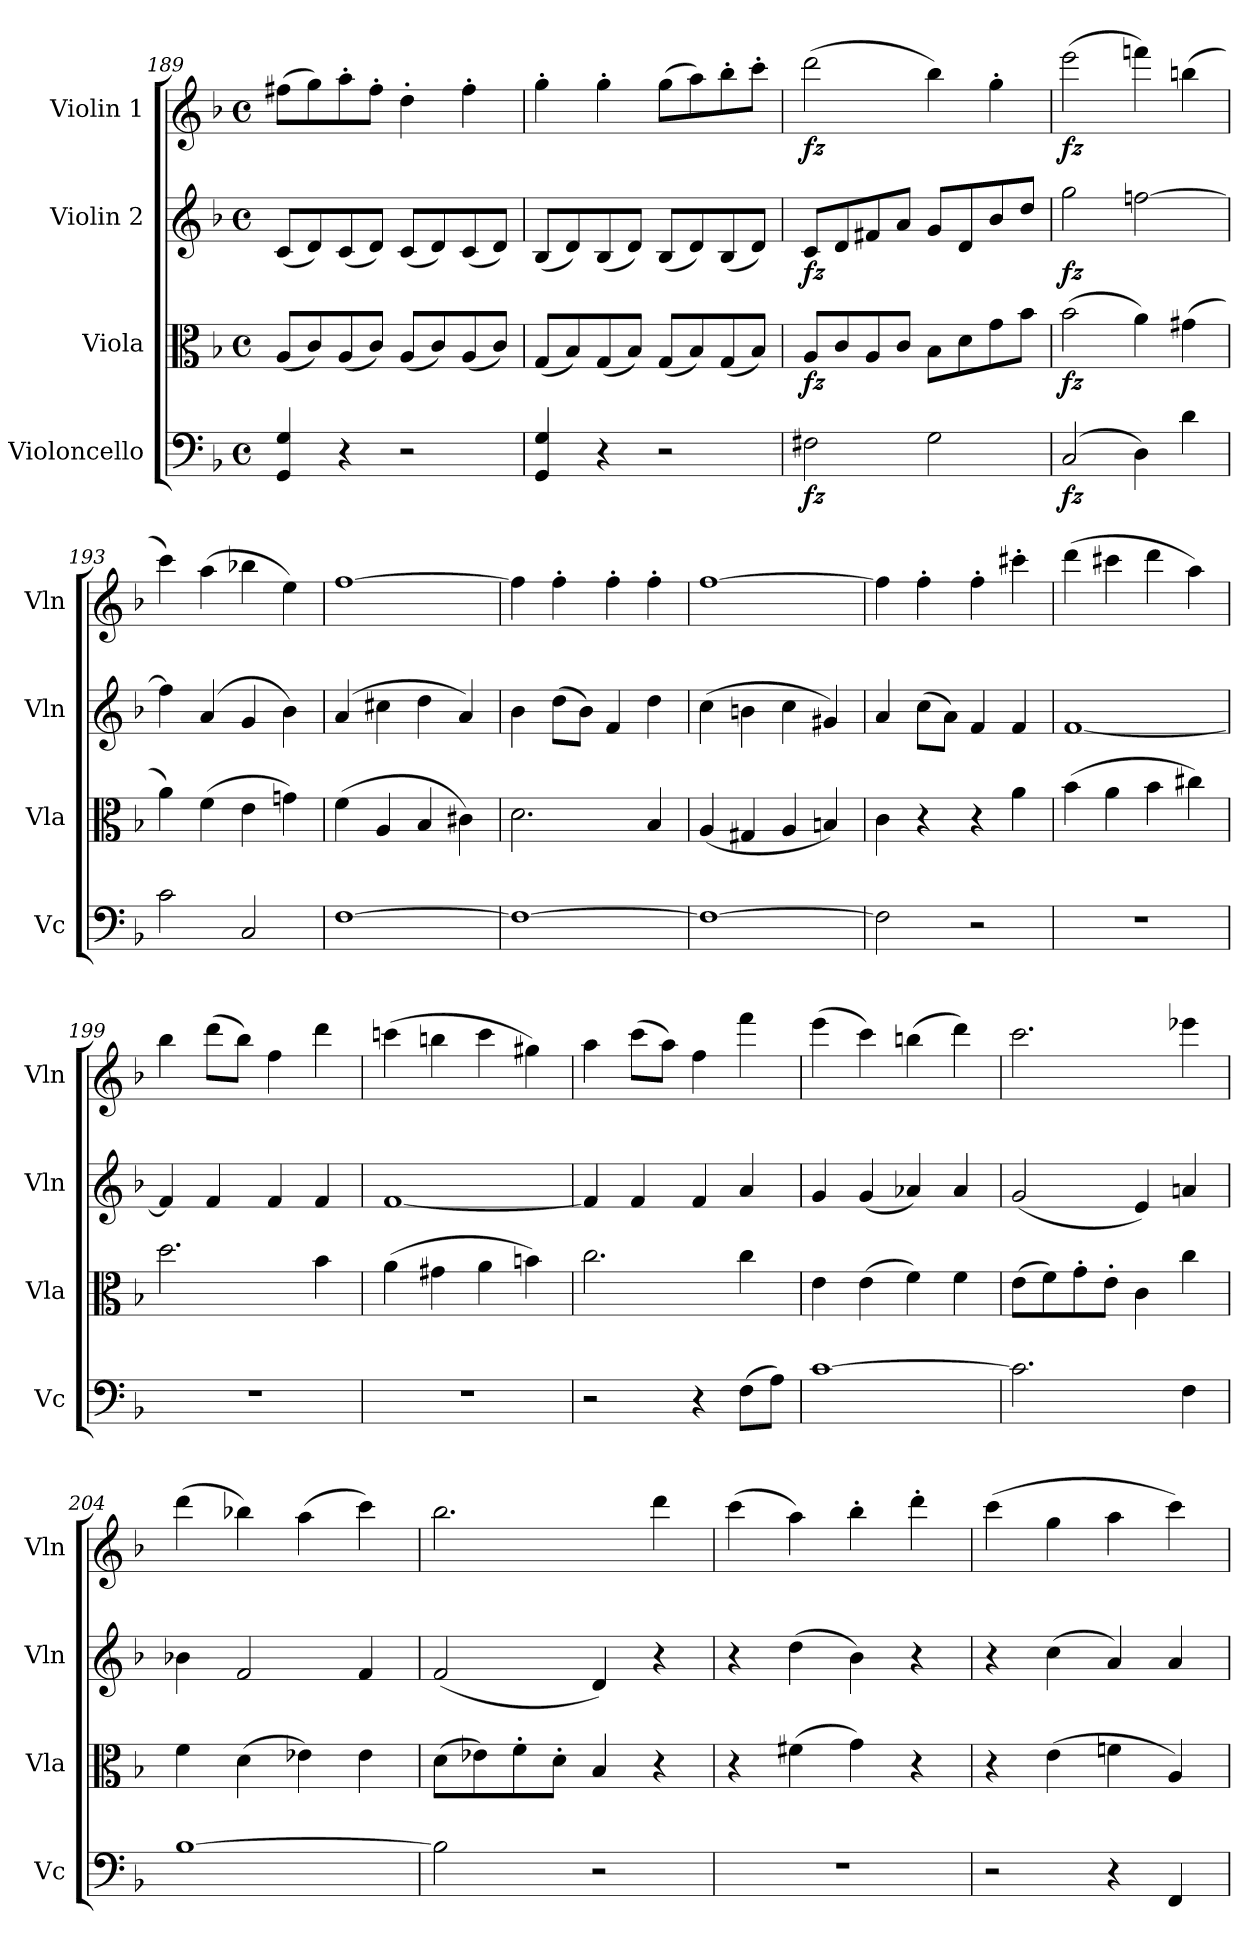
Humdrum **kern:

**kern	**dynam	**kern	**dynam	**kern	**dynam	**kern	**dynam
*part4	*part4	*part3	*part3	*part2	*part2	*part1	*part1
*staff4	*staff4	*staff3	*staff3	*staff2	*staff2	*staff1	*staff1
*I"Violoncello	*	*I"Viola	*	*I"Violin 2	*	*I"Violin 1	*
*I'Vc	*	*I'Vla	*	*I'Vln	*	*I'Vln	*
*clefF4	*	*clefC3	*	*clefG2	*	*clefG2	*
*k[b-]	*	*k[b-]	*	*k[b-]	*	*k[b-]	*
*M4/4	*	*M4/4	*	*M4/4	*	*M4/4	*
*met(c)	*	*met(c)	*	*met(c)	*	*met(c)	*
=189	=189	=189	=189	=189	=189	=189	=189
4GG/ 4G/	.	(8A/L	.	(8c/L	.	(8ff#X\L	.
.	.	8c/)	.	8d/)	.	8gg\)	.
4r	.	(8A/	.	(8c/	.	8aa'\	.
.	.	8c/J)	.	8d/J)	.	8ff#'\J	.
2r	.	(8A/L	.	(8c/L	.	4dd'\	.
.	.	8c/)	.	8d/)	.	.	.
.	.	(8A/	.	(8c/	.	4ff#'\	.
.	.	8c/J)	.	8d/J)	.	.	.
=190	=190	=190	=190	=190	=190	=190	=190
4GG/ 4G/	.	(8G/L	.	(8B-/L	.	4gg'\	.
.	.	8B-/)	.	8d/)	.	.	.
4r	.	(8G/	.	(8B-/	.	4gg'\	.
.	.	8B-/J)	.	8d/J)	.	.	.
2r	.	(8G/L	.	(8B-/L	.	(8gg\L	.
.	.	8B-/)	.	8d/)	.	8aa\)	.
.	.	(8G/	.	(8B-/	.	8bb-'\	.
.	.	8B-/J)	.	8d/J)	.	8ccc'\J	.
=191	=191	=191	=191	=191	=191	=191	=191
!	!LO:DY:b	!	!LO:DY:b	!	!LO:DY:b	!	!LO:DY:b
2F#X\	fz	8A/L	fz	8c/L	fz	(2ddd\	fz
.	.	8c/	.	8d/	.	.	.
.	.	8A/	.	8f#X/	.	.	.
.	.	8c/J	.	8a/J	.	.	.
2G\	.	8B-\L	.	8g/L	.	4bb-\)	.
.	.	8d\	.	8d/	.	.	.
.	.	8g\	.	8b-/	.	4gg'\	.
.	.	8b-\J	.	8dd/J	.	.	.
=192	=192	=192	=192	=192	=192	=192	=192
!	!LO:DY:b	!	!LO:DY:b	!	!LO:DY:b	!	!LO:DY:b
(2C/	fz	(2b-\	fz	2gg\	fz	(2eee\	fz
4D\)	.	4a\)	.	[2ffn\	.	4fffn\)	.
4d\	.	(4g#X\	.	.	.	(4bbn\	.
!!LO:LB:g=z
=193	=193	=193	=193	=193	=193	=193	=193
2c\	.	4a\)	.	4ff\]	.	4ccc\)	.
.	.	(4f\	.	(4a/	.	(4aa\	.
2C/	.	4e\	.	4g/	.	4bb-X\	.
.	.	4gn\)	.	4b-\)	.	4ee\)	.
=194	=194	=194	=194	=194	=194	=194	=194
[1F	.	(4f\	.	(4a/	.	[1ff	.
.	.	4A/	.	4cc#X\	.	.	.
.	.	4B-/	.	4dd\	.	.	.
.	.	4c#X\)	.	4a/)	.	.	.
=195	=195	=195	=195	=195	=195	=195	=195
1F_	.	2.d\	.	4b-\	.	4ff\]	.
.	.	.	.	(8dd\L	.	4ff'\	.
.	.	.	.	8b-\J)	.	.	.
.	.	.	.	4f/	.	4ff'\	.
.	.	4B-/	.	4dd\	.	4ff'\	.
=196	=196	=196	=196	=196	=196	=196	=196
1F_	.	(4A/	.	(4cc\	.	[1ff	.
.	.	4G#X/	.	4bn\	.	.	.
.	.	4A/	.	4cc\	.	.	.
.	.	4Bn/)	.	4g#X/)	.	.	.
=197	=197	=197	=197	=197	=197	=197	=197
2F\]	.	4c\	.	4a/	.	4ff\]	.
.	.	4r	.	(8cc\L	.	4ff'\	.
.	.	.	.	8a\J)	.	.	.
2r	.	4r	.	4f/	.	4ff'\	.
.	.	4a\	.	4f/	.	4ccc#X'\	.
=198	=198	=198	=198	=198	=198	=198	=198
1r	.	(4b-\	.	[1f	.	(4ddd\	.
.	.	4a\	.	.	.	4ccc#X\	.
.	.	4b-\	.	.	.	4ddd\	.
.	.	4cc#X\)	.	.	.	4aa\)	.
=199	=199	=199	=199	=199	=199	=199	=199
1r	.	2.dd\	.	4f/]	.	4bb-\	.
.	.	.	.	4f/	.	(8ddd\L	.
.	.	.	.	.	.	8bb-\J)	.
.	.	.	.	4f/	.	4ff\	.
.	.	4b-\	.	4f/	.	4ddd\	.
!!LO:LB:g=z
=200	=200	=200	=200	=200	=200	=200	=200
1r	.	(4a\	.	[1f	.	(4cccn\	.
.	.	4g#X\	.	.	.	4bbn\	.
.	.	4a\	.	.	.	4ccc\	.
.	.	4bn\)	.	.	.	4gg#X\)	.
=201	=201	=201	=201	=201	=201	=201	=201
2r	.	2.cc\	.	4f/]	.	4aa\	.
.	.	.	.	4f/	.	(8ccc\L	.
.	.	.	.	.	.	8aa\J)	.
4r	.	.	.	4f/	.	4ff\	.
(8F\L	.	4cc\	.	4a/	.	4fff\	.
8A\J)	.	.	.	.	.	.	.
=202	=202	=202	=202	=202	=202	=202	=202
[1c	.	4e\	.	4g/	.	(4eee\	.
.	.	(4e\	.	(4g/	.	4ccc\)	.
.	.	4f\)	.	4a-X/)	.	(4bbn\	.
.	.	4f\	.	4a-/	.	4ddd\)	.
=203	=203	=203	=203	=203	=203	=203	=203
2.c\]	.	(8e\L	.	(2g/	.	2.ccc\	.
.	.	8f\)	.	.	.	.	.
.	.	8g'\	.	.	.	.	.
.	.	8e'\J	.	.	.	.	.
.	.	4c\	.	4e/)	.	.	.
4F\	.	4cc\	.	4an/	.	4eee-X\	.
=204	=204	=204	=204	=204	=204	=204	=204
[1B-	.	4f\	.	4b-X\	.	(4ddd\	.
.	.	(4d\	.	2f/	.	4bb-X\)	.
.	.	4e-X\)	.	.	.	(4aa\	.
.	.	4e-\	.	4f/	.	4ccc\)	.
=205	=205	=205	=205	=205	=205	=205	=205
2B-\]	.	(8d\L	.	(2f/	.	2.bb-\	.
.	.	8e-X\)	.	.	.	.	.
.	.	8f'\	.	.	.	.	.
.	.	8d'\J	.	.	.	.	.
2r	.	4B-/	.	4d/)	.	.	.
.	.	4r	.	4r	.	4ddd\	.
!!LO:LB:g=z
=206	=206	=206	=206	=206	=206	=206	=206
1r	.	4r	.	4r	.	(4ccc\	.
.	.	(4f#X\	.	(4dd\	.	4aa\)	.
.	.	4g\)	.	4b-\)	.	4bb-'\	.
.	.	4r	.	4r	.	4ddd'\	.
=207	=207	=207	=207	=207	=207	=207	=207
2r	.	4r	.	4r	.	(4ccc\	.
.	.	(4e\	.	(4cc\	.	4gg\	.
4r	.	4fn\	.	4a/)	.	4aa\	.
4FF/	.	4A/)	.	4a/	.	4ccc\)	.
=	=	=	=	=	=	=	=
*-	*-	*-	*-	*-	*-	*-	*-
